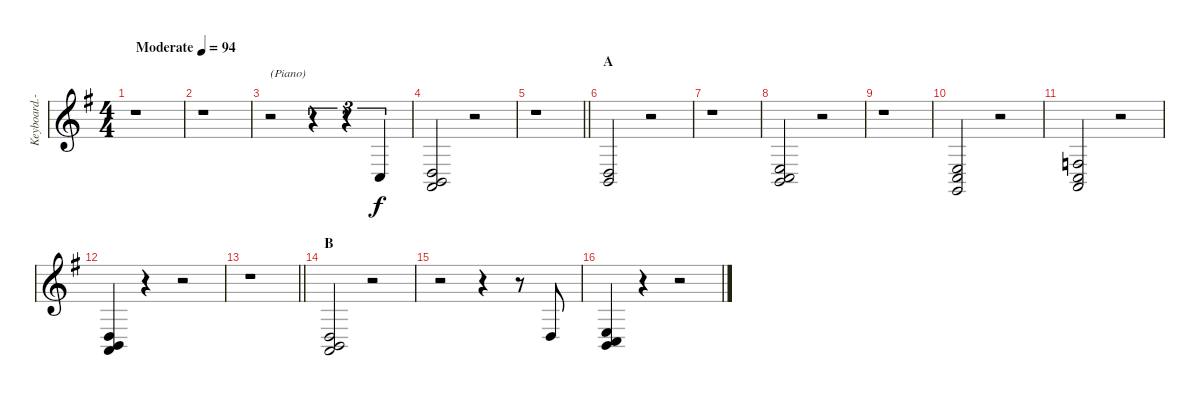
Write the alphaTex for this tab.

\track ("Keyboard.-II" "Keyboard.-") {instrument brightacousticpiano}
\staff {score}
\tuning (E4 B3 G3 D3 A2 E2 B1) {hide}
\ts (4 4)
\tempo (94 "Moderate")
\clef g2
\ks g
r.1{dy f instrument brightacousticpiano} |
r.1 |
r.2{txt "(Piano)"} r.4{tu (3 2)} r.4{tu (3 2)} 3.5.4{tu (3 2)} |
(0.4 2.5 5.6).2 r.2 |
\barLineRight lightlight
r.1 |
\section ("" "A")
(0.4 2.5).2 r.2 |
r.1 |
(2.4 3.5 7.6).2 r.2 |
r.1 |
(2.4 3.5 3.6).2 r.2 |
(3.4 3.5 5.6).2 r.2 |
(0.4 2.5 5.6).4 r.4 r.2 |
\barLineRight lightlight
r.1 |
\section ("" "B")
(0.4 2.5 5.6).2 r.2 |
r.2 r.4 r.8 0.4.8 |
(2.4 3.5 7.6).4 r.4 r.2
